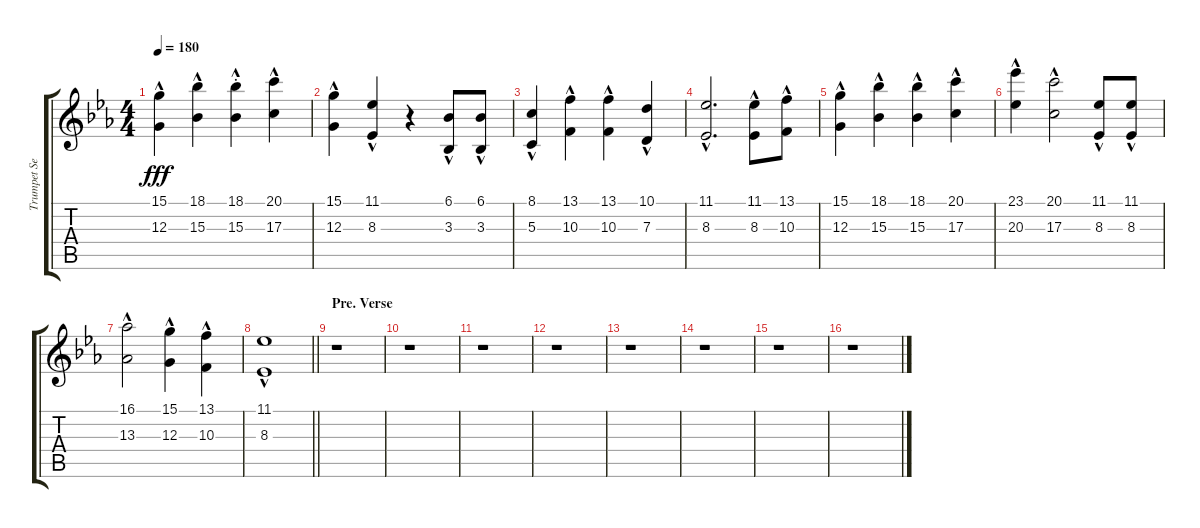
\track ("Trumpet Section" "Trumpet Se") {instrument trumpet}
\staff {score tabs}
\tuning (E4 B3 G3 D3 A2 E2) {hide}
\ts (4 4)
\tempo 180
\clef g2
\ks eb
(15.1{hac} 12.3{hac}).4{dy fff} (18.1{hac} 15.3{hac}).4 (18.1{hac st} 15.3{hac st}).4 (20.1{hac} 17.3{hac}).4 |
(15.1{hac} 12.3{hac}).4 (11.1{hac} 8.3{hac}).4 r.4 (6.1{hac} 3.3{hac}).8 (6.1{hac} 3.3{hac}).8 |
(8.1{hac} 5.3{hac}).4 (13.1{hac} 10.3{hac}).4 (13.1{hac} 10.3{hac}).4 (10.1{hac} 7.3{hac}).4 |
(11.1{hac} 8.3{hac}).2{d} (11.1{hac} 8.3{hac}).8 (13.1{hac} 10.3{hac}).8 |
(15.1{hac} 12.3{hac}).4 (18.1{hac} 15.3{hac}).4 (18.1{hac} 15.3{hac}).4 (20.1{hac} 17.3{hac}).4 |
(23.1{hac} 20.3{hac}).4 (20.1{hac} 17.3{hac}).2 (11.1{hac} 8.3{hac}).8 (11.1{hac} 8.3{hac}).8 |
(16.1{hac} 13.3{hac}).2 (15.1{hac} 12.3{hac}).4 (13.1{hac} 10.3{hac}).4 |
\barLineRight lightlight
(11.1{hac} 8.3{hac}).1 |
\section ("" "Pre. Verse")
r.1 |
r.1 |
r.1 |
r.1 |
r.1 |
r.1 |
r.1 |
r.1
